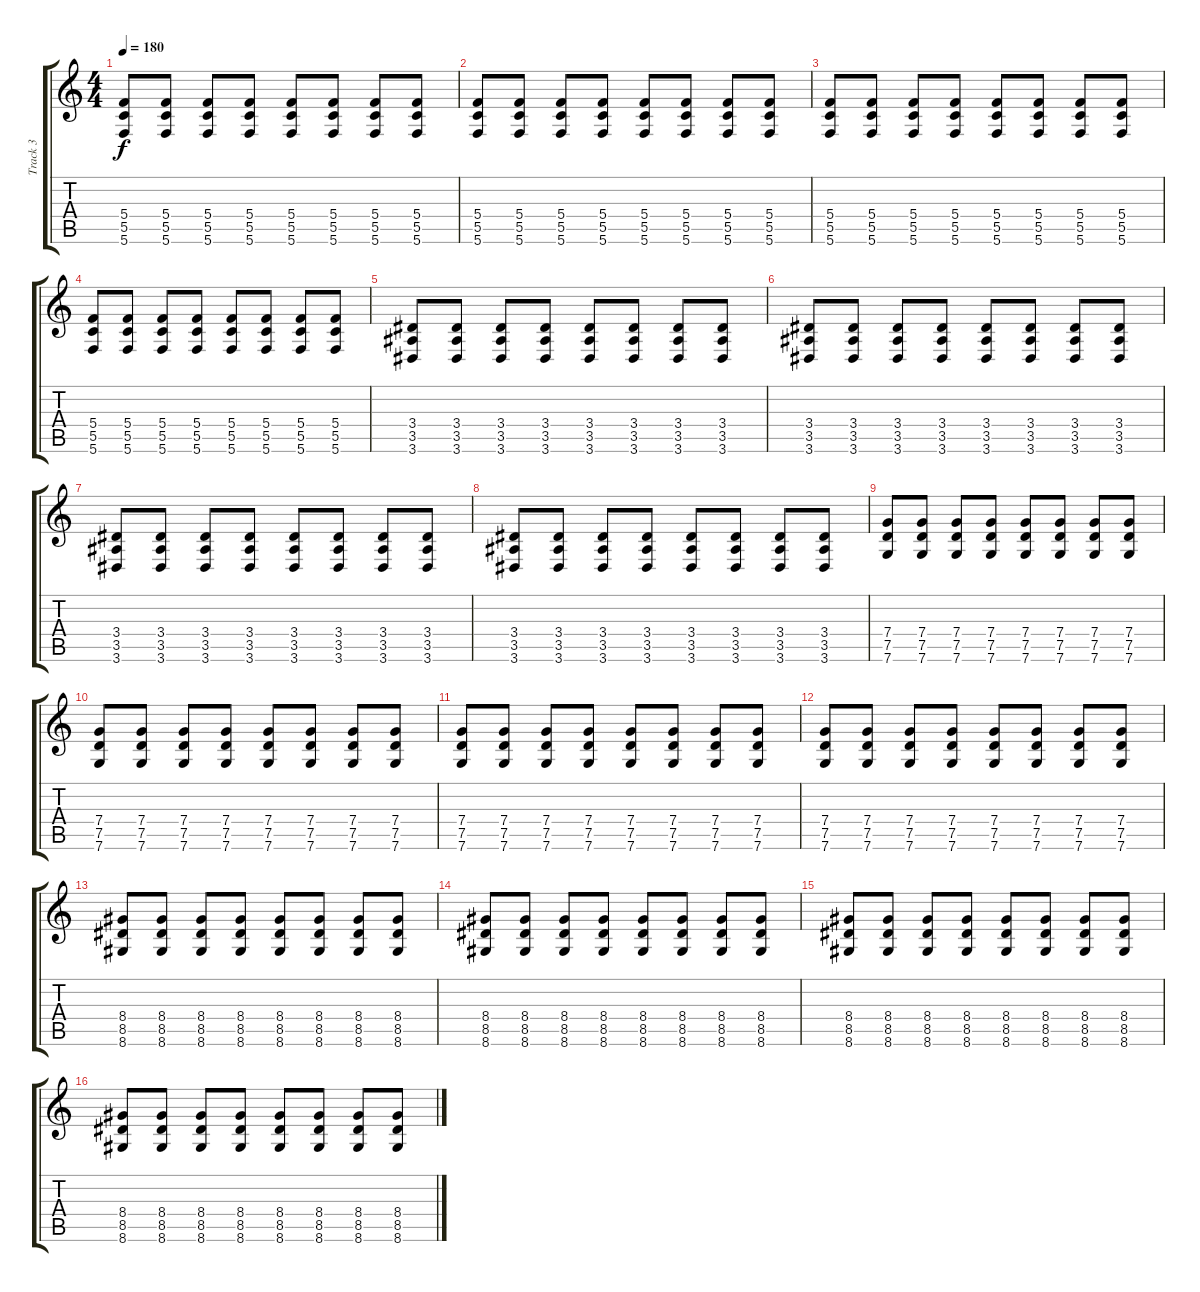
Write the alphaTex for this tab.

\track ("Track 3" "Track 3") {instrument distortionguitar}
\staff {score tabs}
\tuning (D4 A3 F3 C3 G2 C2) {hide}
\ts (4 4)
\tempo 180
\clef g2
\ks c
(5.4 5.5 5.6).8{dy f} (5.4 5.5 5.6).8 (5.4 5.5 5.6).8 (5.4 5.5 5.6).8 (5.4 5.5 5.6).8 (5.4 5.5 5.6).8 (5.4 5.5 5.6).8 (5.4 5.5 5.6).8 |
(5.4 5.5 5.6).8 (5.4 5.5 5.6).8 (5.4 5.5 5.6).8 (5.4 5.5 5.6).8 (5.4 5.5 5.6).8 (5.4 5.5 5.6).8 (5.4 5.5 5.6).8 (5.4 5.5 5.6).8 |
(5.4 5.5 5.6).8 (5.4 5.5 5.6).8 (5.4 5.5 5.6).8 (5.4 5.5 5.6).8 (5.4 5.5 5.6).8 (5.4 5.5 5.6).8 (5.4 5.5 5.6).8 (5.4 5.5 5.6).8 |
(5.4 5.5 5.6).8 (5.4 5.5 5.6).8 (5.4 5.5 5.6).8 (5.4 5.5 5.6).8 (5.4 5.5 5.6).8 (5.4 5.5 5.6).8 (5.4 5.5 5.6).8 (5.4 5.5 5.6).8 |
(3.4 3.5 3.6).8 (3.4 3.5 3.6).8 (3.4 3.5 3.6).8 (3.4 3.5 3.6).8 (3.4 3.5 3.6).8 (3.4 3.5 3.6).8 (3.4 3.5 3.6).8 (3.4 3.5 3.6).8 |
(3.4 3.5 3.6).8 (3.4 3.5 3.6).8 (3.4 3.5 3.6).8 (3.4 3.5 3.6).8 (3.4 3.5 3.6).8 (3.4 3.5 3.6).8 (3.4 3.5 3.6).8 (3.4 3.5 3.6).8 |
(3.4 3.5 3.6).8 (3.4 3.5 3.6).8 (3.4 3.5 3.6).8 (3.4 3.5 3.6).8 (3.4 3.5 3.6).8 (3.4 3.5 3.6).8 (3.4 3.5 3.6).8 (3.4 3.5 3.6).8 |
(3.4 3.5 3.6).8 (3.4 3.5 3.6).8 (3.4 3.5 3.6).8 (3.4 3.5 3.6).8 (3.4 3.5 3.6).8 (3.4 3.5 3.6).8 (3.4 3.5 3.6).8 (3.4 3.5 3.6).8 |
(7.4 7.5 7.6).8 (7.4 7.5 7.6).8 (7.4 7.5 7.6).8 (7.4 7.5 7.6).8 (7.4 7.5 7.6).8 (7.4 7.5 7.6).8 (7.4 7.5 7.6).8 (7.4 7.5 7.6).8 |
(7.4 7.5 7.6).8 (7.4 7.5 7.6).8 (7.4 7.5 7.6).8 (7.4 7.5 7.6).8 (7.4 7.5 7.6).8 (7.4 7.5 7.6).8 (7.4 7.5 7.6).8 (7.4 7.5 7.6).8 |
(7.4 7.5 7.6).8 (7.4 7.5 7.6).8 (7.4 7.5 7.6).8 (7.4 7.5 7.6).8 (7.4 7.5 7.6).8 (7.4 7.5 7.6).8 (7.4 7.5 7.6).8 (7.4 7.5 7.6).8 |
(7.4 7.5 7.6).8 (7.4 7.5 7.6).8 (7.4 7.5 7.6).8 (7.4 7.5 7.6).8 (7.4 7.5 7.6).8 (7.4 7.5 7.6).8 (7.4 7.5 7.6).8 (7.4 7.5 7.6).8 |
(8.4 8.5 8.6).8 (8.4 8.5 8.6).8 (8.4 8.5 8.6).8 (8.4 8.5 8.6).8 (8.4 8.5 8.6).8 (8.4 8.5 8.6).8 (8.4 8.5 8.6).8 (8.4 8.5 8.6).8 |
(8.4 8.5 8.6).8 (8.4 8.5 8.6).8 (8.4 8.5 8.6).8 (8.4 8.5 8.6).8 (8.4 8.5 8.6).8 (8.4 8.5 8.6).8 (8.4 8.5 8.6).8 (8.4 8.5 8.6).8 |
(8.4 8.5 8.6).8 (8.4 8.5 8.6).8 (8.4 8.5 8.6).8 (8.4 8.5 8.6).8 (8.4 8.5 8.6).8 (8.4 8.5 8.6).8 (8.4 8.5 8.6).8 (8.4 8.5 8.6).8 |
(8.4 8.5 8.6).8 (8.4 8.5 8.6).8 (8.4 8.5 8.6).8 (8.4 8.5 8.6).8 (8.4 8.5 8.6).8 (8.4 8.5 8.6).8 (8.4 8.5 8.6).8 (8.4 8.5 8.6).8
